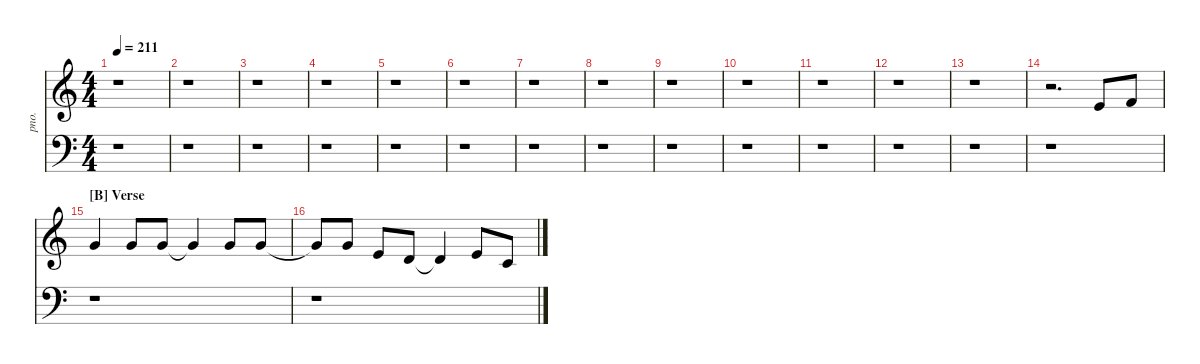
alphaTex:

\defaultSystemsLayout 4
\hideDynamics
\bracketExtendMode nobrackets
\track ("Vocal" "pno.") {instrument acousticgrandpiano}
\staff {score}
\tuning (E4 B3 G3 D3 A2 E2)
\ts (4 4)
\tempo 211
\clef g2
\ks c
r.1{dy ff} |
r.1 |
r.1 |
r.1 |
r.1 |
r.1 |
r.1 |
r.1 |
r.1 |
r.1 |
r.1 |
r.1 |
r.1 |
r.2{d} 0.1.8 1.1.8 |
\section ("B" "Verse")
3.1.4 3.1.8 3.1.8 3.1{t}.4 3.1.8 3.1.8 |
3.1{t}.8 3.1.8 5.2.8 3.2.8 3.2{t}.4 0.1.8 1.2.8
\staff {score}
\tuning (G2 D2 A1 E1 B0)
\clef f4
\ottava regular
\simile none
\ks c
r.1{dy ff} |
r.1 |
r.1 |
r.1 |
r.1 |
r.1 |
r.1 |
r.1 |
r.1 |
r.1 |
r.1 |
r.1 |
r.1 |
r.1 |
r.1 |
r.1
